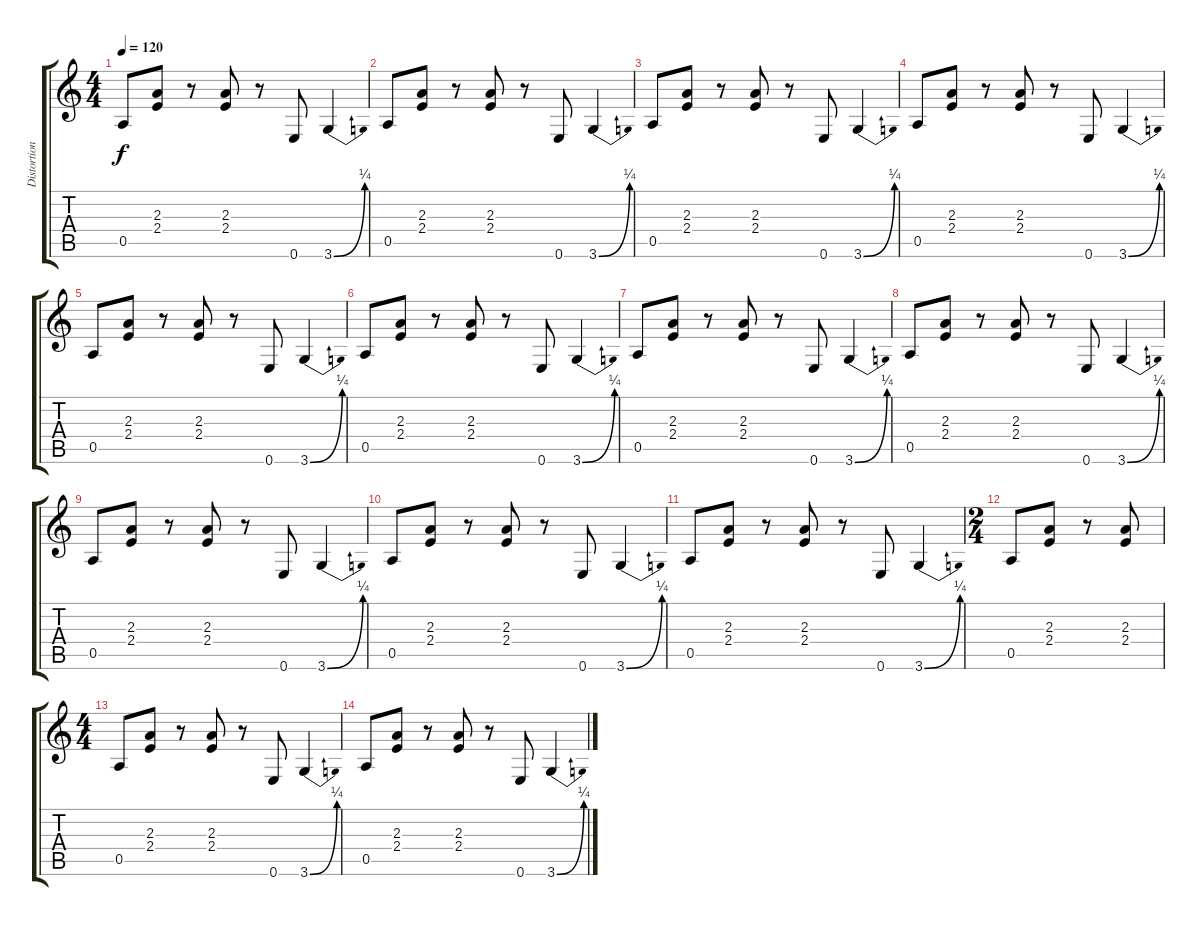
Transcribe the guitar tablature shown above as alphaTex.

\track ("Distortion Guitar" "Distortion") {instrument distortionguitar}
\staff {score tabs}
\tuning (E4 B3 G3 D3 A2 E2) {hide}
\ts (4 4)
\tempo 120
\clef g2
\ks c
0.5.8{dy f} (2.3 2.4).8 r.8 (2.3 2.4).8 r.8 0.6.8 3.6{be (bend 0 0 60 1)}.4 |
0.5.8 (2.3 2.4).8 r.8 (2.3 2.4).8 r.8 0.6.8 3.6{be (bend 0 0 60 1)}.4 |
0.5.8 (2.3 2.4).8 r.8 (2.3 2.4).8 r.8 0.6.8 3.6{be (bend 0 0 60 1)}.4 |
0.5.8 (2.3 2.4).8 r.8 (2.3 2.4).8 r.8 0.6.8 3.6{be (bend 0 0 60 1)}.4 |
0.5.8 (2.3 2.4).8 r.8 (2.3 2.4).8 r.8 0.6.8 3.6{be (bend 0 0 60 1)}.4 |
0.5.8 (2.3 2.4).8 r.8 (2.3 2.4).8 r.8 0.6.8 3.6{be (bend 0 0 60 1)}.4 |
0.5.8 (2.3 2.4).8 r.8 (2.3 2.4).8 r.8 0.6.8 3.6{be (bend 0 0 60 1)}.4 |
0.5.8 (2.3 2.4).8 r.8 (2.3 2.4).8 r.8 0.6.8 3.6{be (bend 0 0 60 1)}.4 |
0.5.8 (2.3 2.4).8 r.8 (2.3 2.4).8 r.8 0.6.8 3.6{be (bend 0 0 60 1)}.4 |
0.5.8 (2.3 2.4).8 r.8 (2.3 2.4).8 r.8 0.6.8 3.6{be (bend 0 0 60 1)}.4 |
0.5.8 (2.3 2.4).8 r.8 (2.3 2.4).8 r.8 0.6.8 3.6{be (bend 0 0 60 1)}.4 |
\ts (2 4)
0.5.8 (2.3 2.4).8 r.8 (2.3 2.4).8 |
\ts (4 4)
0.5.8 (2.3 2.4).8 r.8 (2.3 2.4).8 r.8 0.6.8 3.6{be (bend 0 0 60 1)}.4 |
0.5.8 (2.3 2.4).8 r.8 (2.3 2.4).8 r.8 0.6.8 3.6{be (bend 0 0 60 1)}.4
